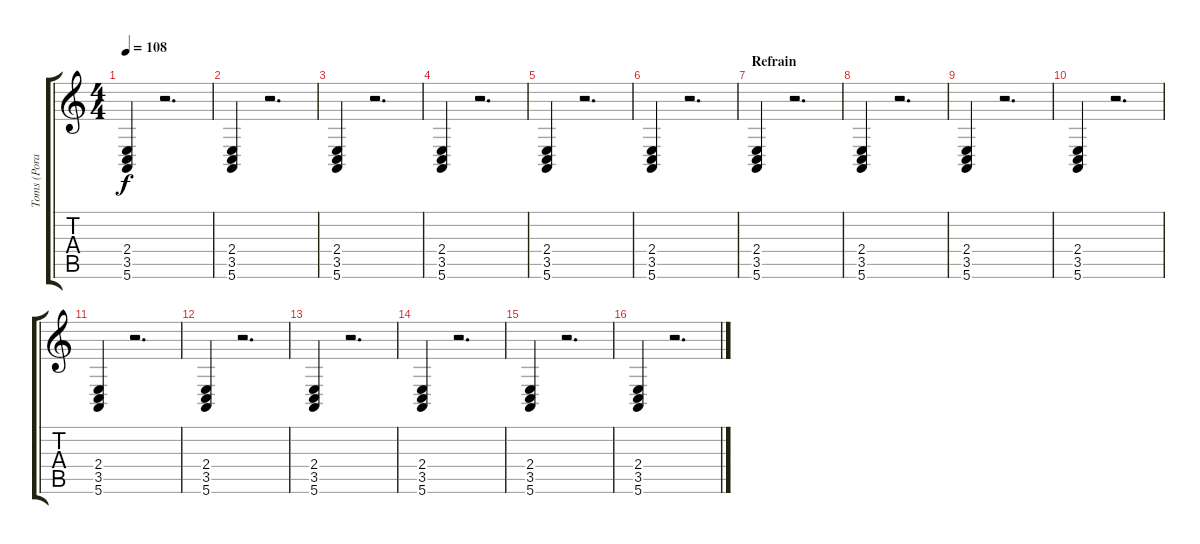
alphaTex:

\track ("Toms (Poracro J.)" "Toms (Pora") {instrument melodictom}
\staff {score tabs}
\tuning (E4 B3 G3 D3 A2 E2) {hide}
\ts (4 4)
\tempo 108
\clef g2
\ks c
(2.4 3.5 5.6).4{dy f} r.2{d} |
(2.4 3.5 5.6).4 r.2{d} |
(2.4 3.5 5.6).4 r.2{d} |
(2.4 3.5 5.6).4 r.2{d} |
(2.4 3.5 5.6).4 r.2{d} |
(2.4 3.5 5.6).4 r.2{d} |
\section ("" "Refrain")
(2.4 3.5 5.6).4 r.2{d} |
(2.4 3.5 5.6).4 r.2{d} |
(2.4 3.5 5.6).4 r.2{d} |
(2.4 3.5 5.6).4 r.2{d} |
(2.4 3.5 5.6).4 r.2{d} |
(2.4 3.5 5.6).4 r.2{d} |
(2.4 3.5 5.6).4 r.2{d} |
(2.4 3.5 5.6).4 r.2{d} |
(2.4 3.5 5.6).4 r.2{d} |
(2.4 3.5 5.6).4 r.2{d}
